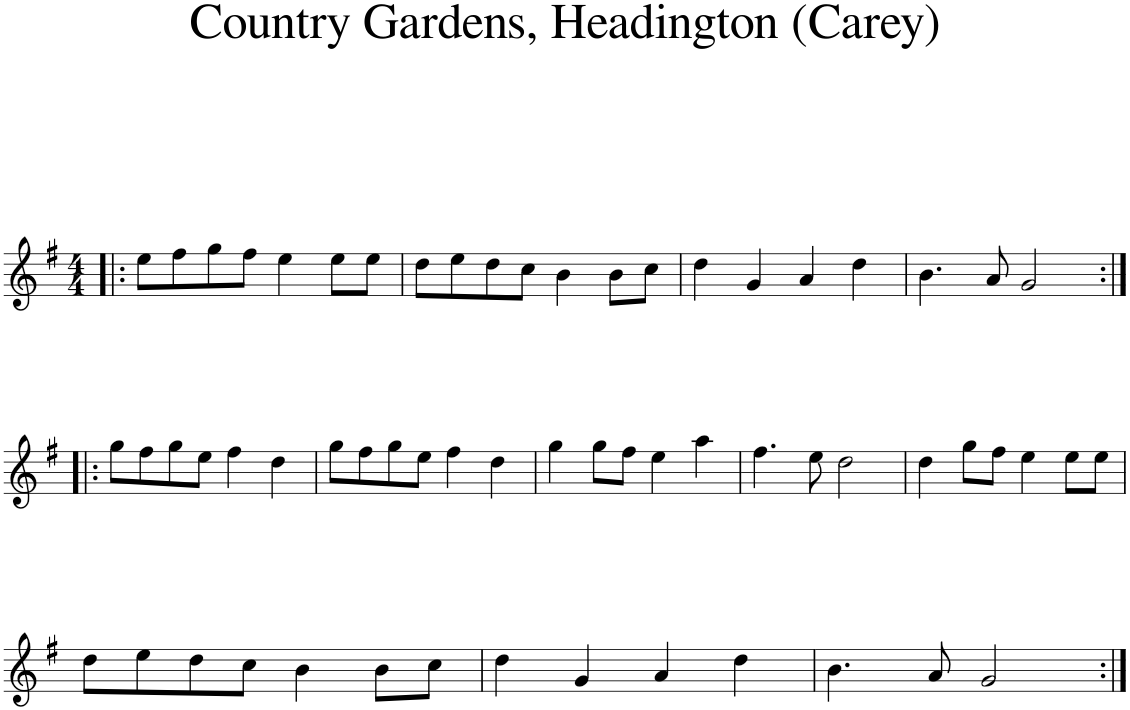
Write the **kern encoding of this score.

**kern
*part1
*staff1
*I"Piano
*I'Pno
*clefG2
*k[f#]
*G:
*M4/4
=1!|:
8ee\L
8ff#\
8gg\
8ff#\J
4ee\
8ee\L
8ee\J
=2
8dd\L
8ee\
8dd\
8cc\J
4b\
8b\L
8cc\J
=3
4dd\
4g/
4a/
4dd\
=4
4.b\
8a/
2g/
!!LO:LB:g=z
=5:|!|:
8gg\L
8ff#\
8gg\
8ee\J
4ff#\
4dd\
=6
8gg\L
8ff#\
8gg\
8ee\J
4ff#\
4dd\
=7
4gg\
8gg\L
8ff#\J
4ee\
4aa\
=8
4.ff#\
8ee\
2dd\
=9
4dd\
8gg\L
8ff#\J
4ee\
8ee\L
8ee\J
!!LO:LB:g=z
=10
8dd\L
8ee\
8dd\
8cc\J
4b\
8b\L
8cc\J
=11
4dd\
4g/
4a/
4dd\
=12
4.b\
8a/
2g/
=:|!
*-
